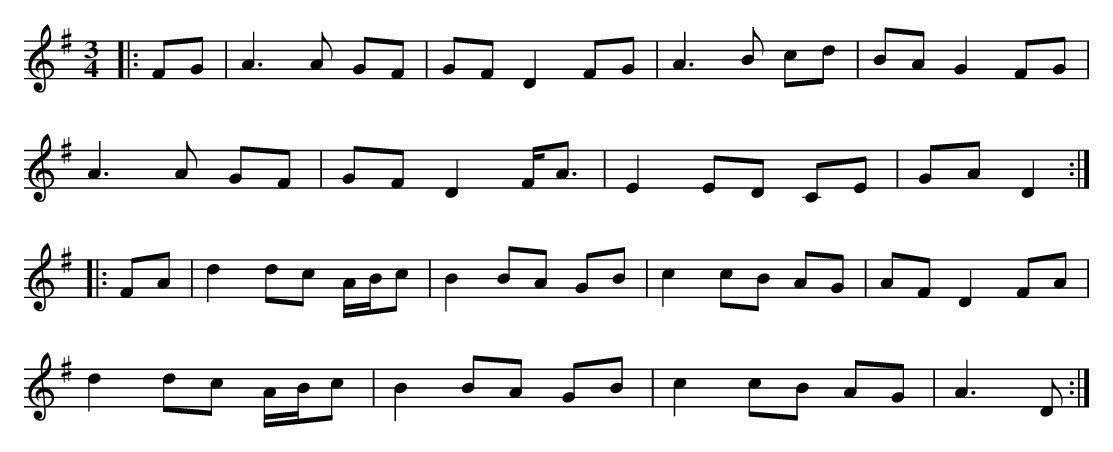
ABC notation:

X:1
M:3/4
K:Dmix
|:FG|A3 A GF|GF D2 FG|A3 B cd|BA G2 FG|
A3 A GF|GF D2 F<A|E2 ED CE|GA D2:|
|:FA|d2 dc A/B/c|B2 BA GB|c2 cB AG|AF D2 FA|
d2 dc A/B/c|B2 BA GB|c2 cB AG|A3 D:|
